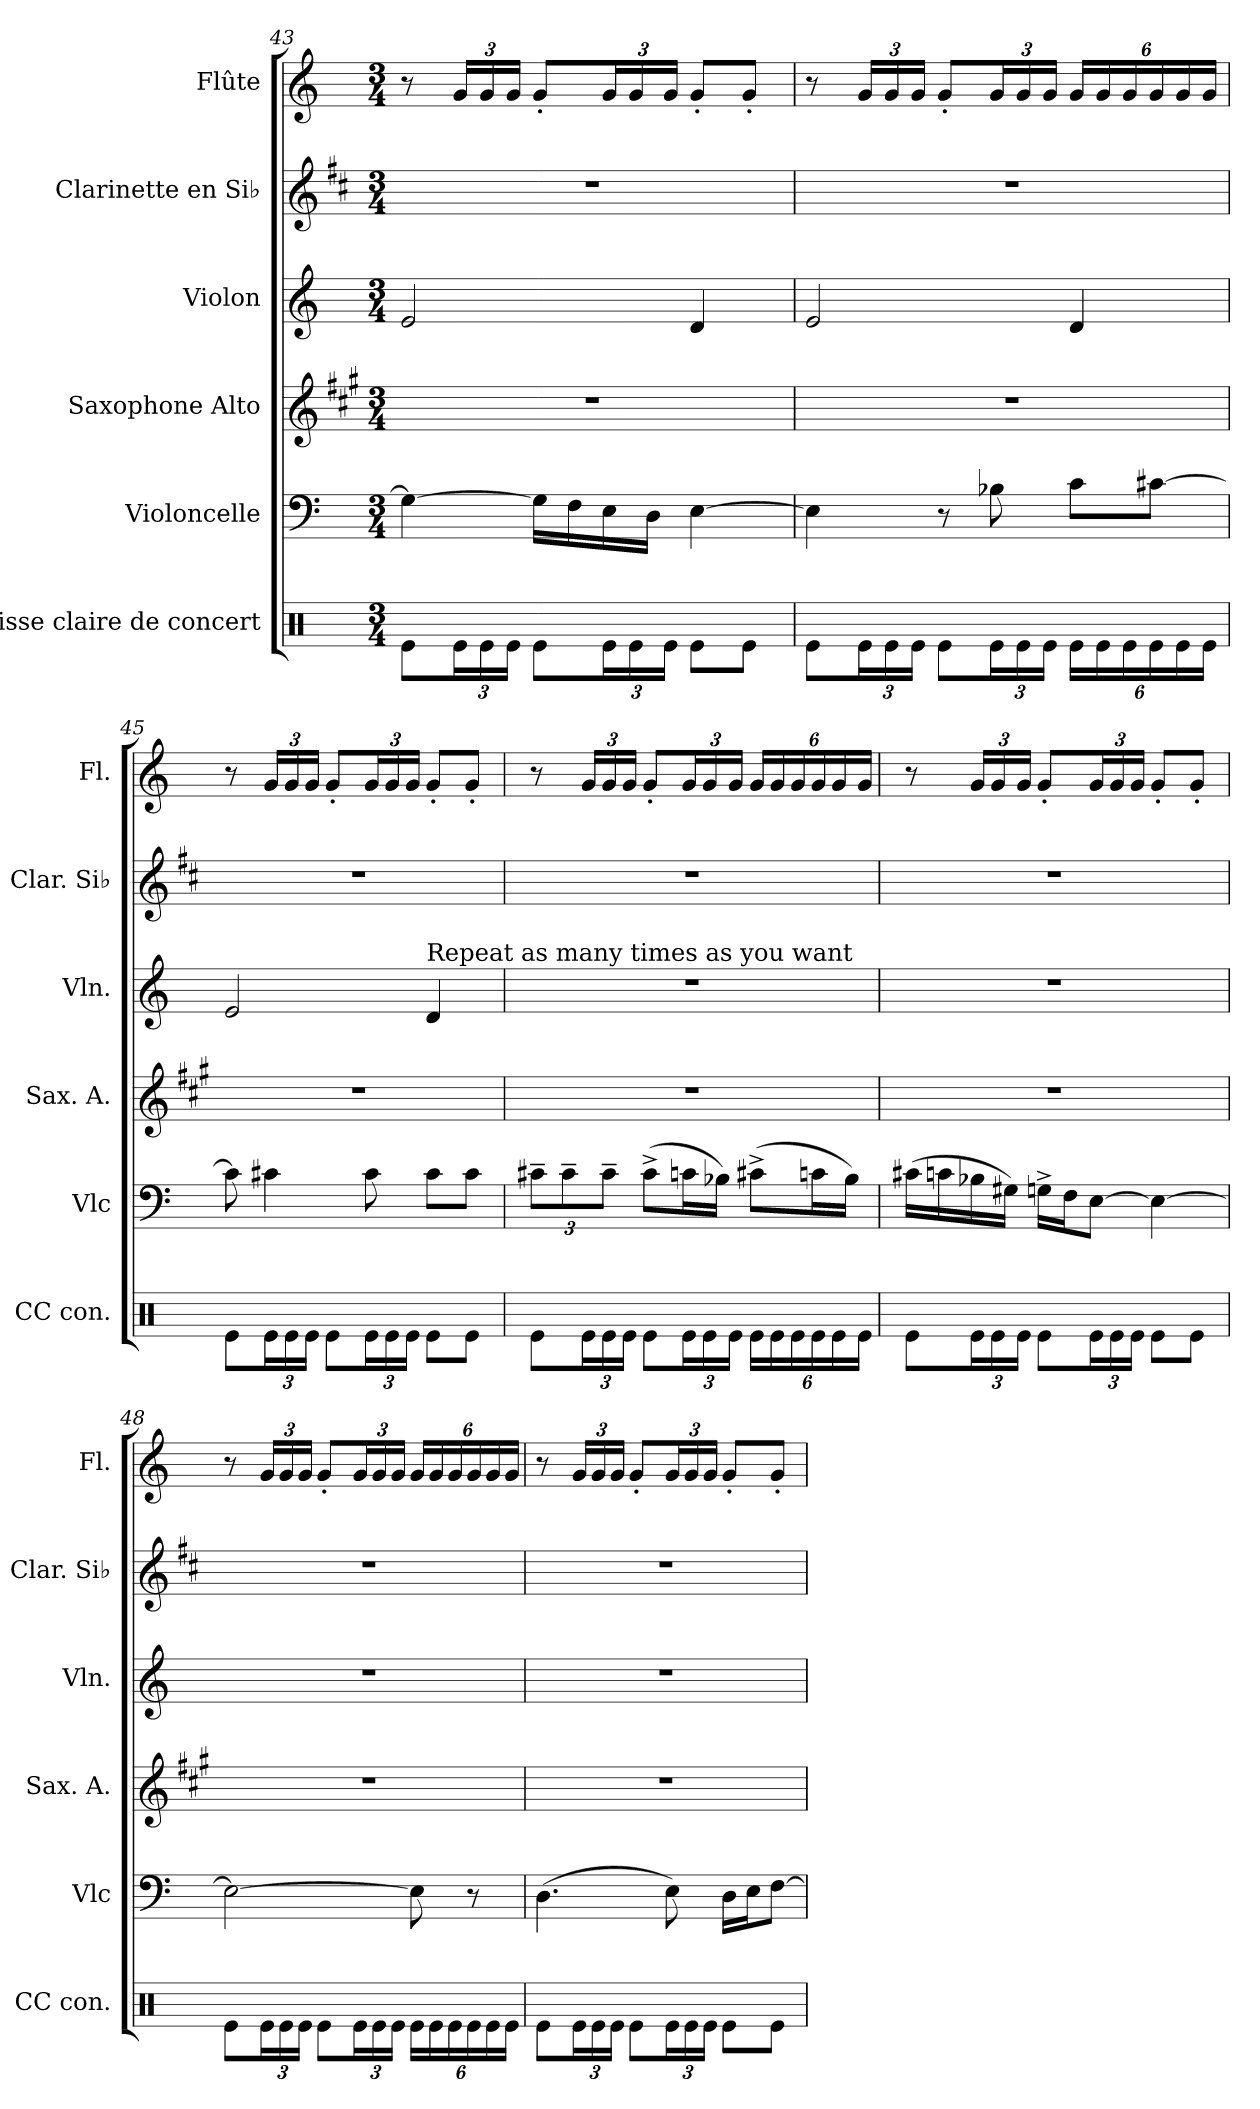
**kern	**kern	**kern	**kern	**kern	**kern
*part6	*part5	*part4	*part3	*part2	*part1
*staff6	*staff5	*staff4	*staff3	*staff2	*staff1
*I"Caisse claire de concert	*I"Violoncelle	*I"Saxophone Alto	*I"Violon	*I"Clarinette en Si♭	*I"Flûte
*I'CC con.	*I'Vlc	*I'Sax. A.	*I'Vln.	*I'Clar. Si♭	*I'Fl.
!!LO:PB:g=z
*clefX	*clefF4	*clefG2	*clefG2	*clefG2	*clefG2
*	*	*ITrd5c9	*	*ITrd1c2	*
*k[]	*k[]	*k[]	*k[]	*k[]	*k[]
*M3/4	*M3/4	*M3/4	*M3/4	*M3/4	*M3/4
=43	=43	=43	=43	=43	=43
8Re\L	4G\_	2.r	2e/	2.r	8r
*Xbrackettup	*	*	*	*	*Xbrackettup
24Re\L	.	.	.	.	24g/LL
24Re\	.	.	.	.	24g/
24Re\JJ	.	.	.	.	24g/JJ
8Re\L	16G\LL]	.	.	.	8g'/L
.	16F\	.	.	.	.
24Re\L	16E\	.	.	.	24g/L
24Re\	.	.	.	.	24g/
.	16D\JJ	.	.	.	.
24Re\JJ	.	.	.	.	24g/JJ
8Re\L	[4E\	.	4d/	.	8g'/L
8Re\J	.	.	.	.	8g'/J
=44	=44	=44	=44	=44	=44
8Re\L	4E\]	2.r	2e/	2.r	8r
24Re\L	.	.	.	.	24g/LL
24Re\	.	.	.	.	24g/
24Re\JJ	.	.	.	.	24g/JJ
8Re\L	8r	.	.	.	8g'/L
24Re\L	8B-X\	.	.	.	24g/L
24Re\	.	.	.	.	24g/
24Re\JJ	.	.	.	.	24g/JJ
24Re\LL	8c\L	.	4d/	.	24g/LL
24Re\	.	.	.	.	24g/
24Re\	.	.	.	.	24g/
24Re\	[8c#X\J	.	.	.	24g/
24Re\	.	.	.	.	24g/
24Re\JJ	.	.	.	.	24g/JJ
=45	=45	=45	=45	=45	=45
8Re\L	8c#\]	2.r	2e/	2.r	8r
24Re\L	4c#X\	.	.	.	24g/LL
24Re\	.	.	.	.	24g/
24Re\JJ	.	.	.	.	24g/JJ
8Re\L	.	.	.	.	8g'/L
24Re\L	8c#\	.	.	.	24g/L
24Re\	.	.	.	.	24g/
24Re\JJ	.	.	.	.	24g/JJ
!	!	!	!LO:TX:a:t=Repeat as many times as you want	!	!
8Re\L	8c#\L	.	4d/	.	8g'/L
8Re\J	8c#\J	.	.	.	8g'/J
!!LO:LB:g=z
=46	=46	=46	=46	=46	=46
*	*Xbrackettup	*	*	*	*
8Re\L	12c#X~\L	2.r	2.r	2.r	8r
.	12c#~\	.	.	.	.
24Re\L	.	.	.	.	24g/LL
24Re\	12c#~\J	.	.	.	24g/
24Re\JJ	.	.	.	.	24g/JJ
8Re\L	(>8c#^\L	.	.	.	8g'/L
24Re\L	16cn\L	.	.	.	24g/L
24Re\	.	.	.	.	24g/
.	16B-X\JJ)	.	.	.	.
24Re\JJ	.	.	.	.	24g/JJ
24Re\LL	(>8c#X^\L	.	.	.	24g/LL
24Re\	.	.	.	.	24g/
24Re\	.	.	.	.	24g/
24Re\	16cn\L	.	.	.	24g/
24Re\	.	.	.	.	24g/
.	16B-\JJ)	.	.	.	.
24Re\JJ	.	.	.	.	24g/JJ
=47	=47	=47	=47	=47	=47
8Re\L	(>16c#X\LL	2.r	2.r	2.r	8r
.	16cn\	.	.	.	.
24Re\L	16B-X\	.	.	.	24g/LL
24Re\	.	.	.	.	24g/
.	16G#X\JJ)	.	.	.	.
24Re\JJ	.	.	.	.	24g/JJ
8Re\L	16Gn^\LL	.	.	.	8g'/L
.	16F\J	.	.	.	.
24Re\L	[8E\J	.	.	.	24g/L
24Re\	.	.	.	.	24g/
24Re\JJ	.	.	.	.	24g/JJ
8Re\L	4E\_	.	.	.	8g'/L
8Re\J	.	.	.	.	8g'/J
!!LO:PB:g=z
=48	=48	=48	=48	=48	=48
8Re\L	2E\_	2.r	2.r	2.r	8r
24Re\L	.	.	.	.	24g/LL
24Re\	.	.	.	.	24g/
24Re\JJ	.	.	.	.	24g/JJ
8Re\L	.	.	.	.	8g'/L
24Re\L	.	.	.	.	24g/L
24Re\	.	.	.	.	24g/
24Re\JJ	.	.	.	.	24g/JJ
24Re\LL	8E\]	.	.	.	24g/LL
24Re\	.	.	.	.	24g/
24Re\	.	.	.	.	24g/
24Re\	8r	.	.	.	24g/
24Re\	.	.	.	.	24g/
24Re\JJ	.	.	.	.	24g/JJ
=49	=49	=49	=49	=49	=49
8Re\L	(>4.D\	2.r	2.r	2.r	8r
24Re\L	.	.	.	.	24g/LL
24Re\	.	.	.	.	24g/
24Re\JJ	.	.	.	.	24g/JJ
8Re\L	.	.	.	.	8g'/L
24Re\L	8E\)	.	.	.	24g/L
24Re\	.	.	.	.	24g/
24Re\JJ	.	.	.	.	24g/JJ
8Re\L	16D\LL	.	.	.	8g'/L
.	16E\J	.	.	.	.
8Re\J	[8F\J	.	.	.	8g'/J
=	=	=	=	=	=
*-	*-	*-	*-	*-	*-
